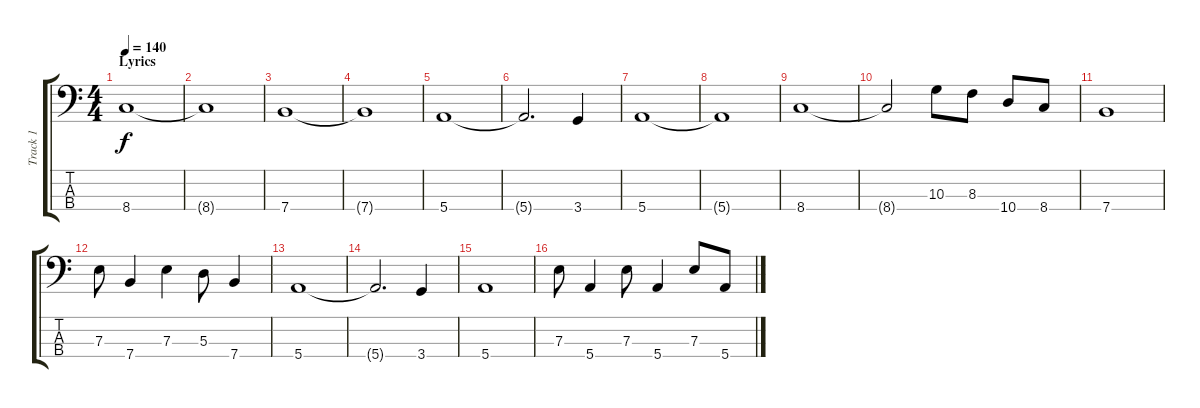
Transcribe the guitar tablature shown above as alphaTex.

\track ("Track 1" "Track 1") {instrument electricbassfinger}
\staff {score tabs}
\tuning (G2 D2 A1 E1) {hide}
\ts (4 4)
\section ("" "Lyrics")
\tempo 140
\clef f4
\ks c
8.4.1{dy f} |
8.4{t}.1 |
7.4.1 |
7.4{t}.1 |
5.4.1 |
5.4{t}.2{d} 3.4.4 |
5.4.1 |
5.4{t}.1 |
8.4.1 |
8.4{t}.2 10.3.8 8.3.8 10.4.8 8.4.8 |
7.4.1 |
7.3.8 7.4.4 7.3.4 5.3.8 7.4.4 |
5.4.1 |
5.4{t}.2{d} 3.4.4 |
5.4.1 |
7.3.8 5.4.4 7.3.8 5.4.4 7.3.8 5.4.8
